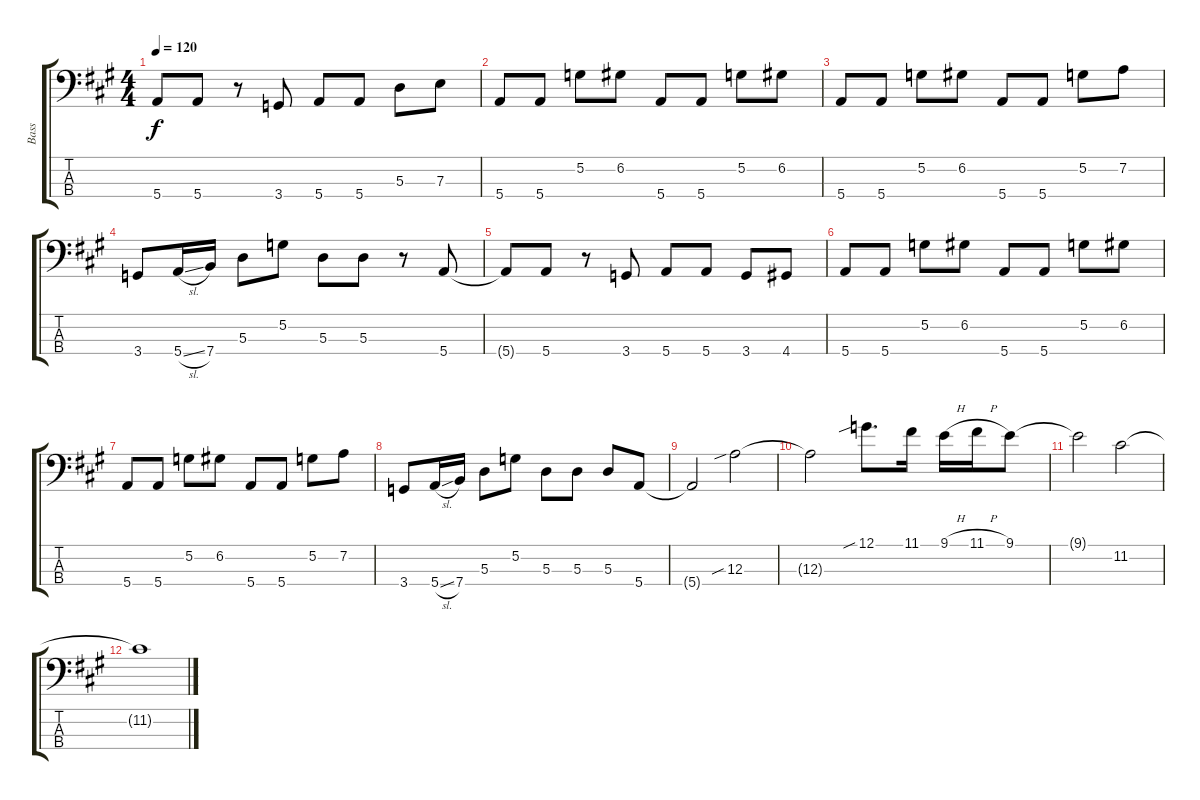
\track ("Bass" "Bass") {instrument electricbassfinger}
\staff {score tabs}
\tuning (G2 D2 A1 E1) {hide}
\ts (4 4)
\tempo 120
\clef f4
\ks a
5.4{t}.8{dy f} 5.4.8 r.8 3.4.8 5.4.8 5.4.8 5.3.8 7.3.8 |
5.4.8 5.4.8 5.2.8 6.2.8 5.4.8 5.4.8 5.2.8 6.2.8 |
5.4.8 5.4.8 5.2.8 6.2.8 5.4.8 5.4.8 5.2.8 7.2.8 |
3.4.8 5.4{sl}.16 7.4.16 5.3.8 5.2.8 5.3.8 5.3.8 r.8 5.4.8 |
5.4{t}.8 5.4.8 r.8 3.4.8 5.4.8 5.4.8 3.4.8 4.4.8 |
5.4.8 5.4.8 5.2.8 6.2.8 5.4.8 5.4.8 5.2.8 6.2.8 |
5.4.8 5.4.8 5.2.8 6.2.8 5.4.8 5.4.8 5.2.8 7.2.8 |
3.4.8 5.4{sl}.16 7.4.16 5.3.8 5.2.8 5.3.8 5.3.8 5.3.8 5.4.8 |
5.4{t}.2 12.3{sib}.2 |
12.3{t}.2 12.1{sib}.8{d} 11.1.16 9.1{h}.16 11.1{h}.16 9.1.8 |
9.1{t}.2 11.2.2 |
11.2{t}.1
